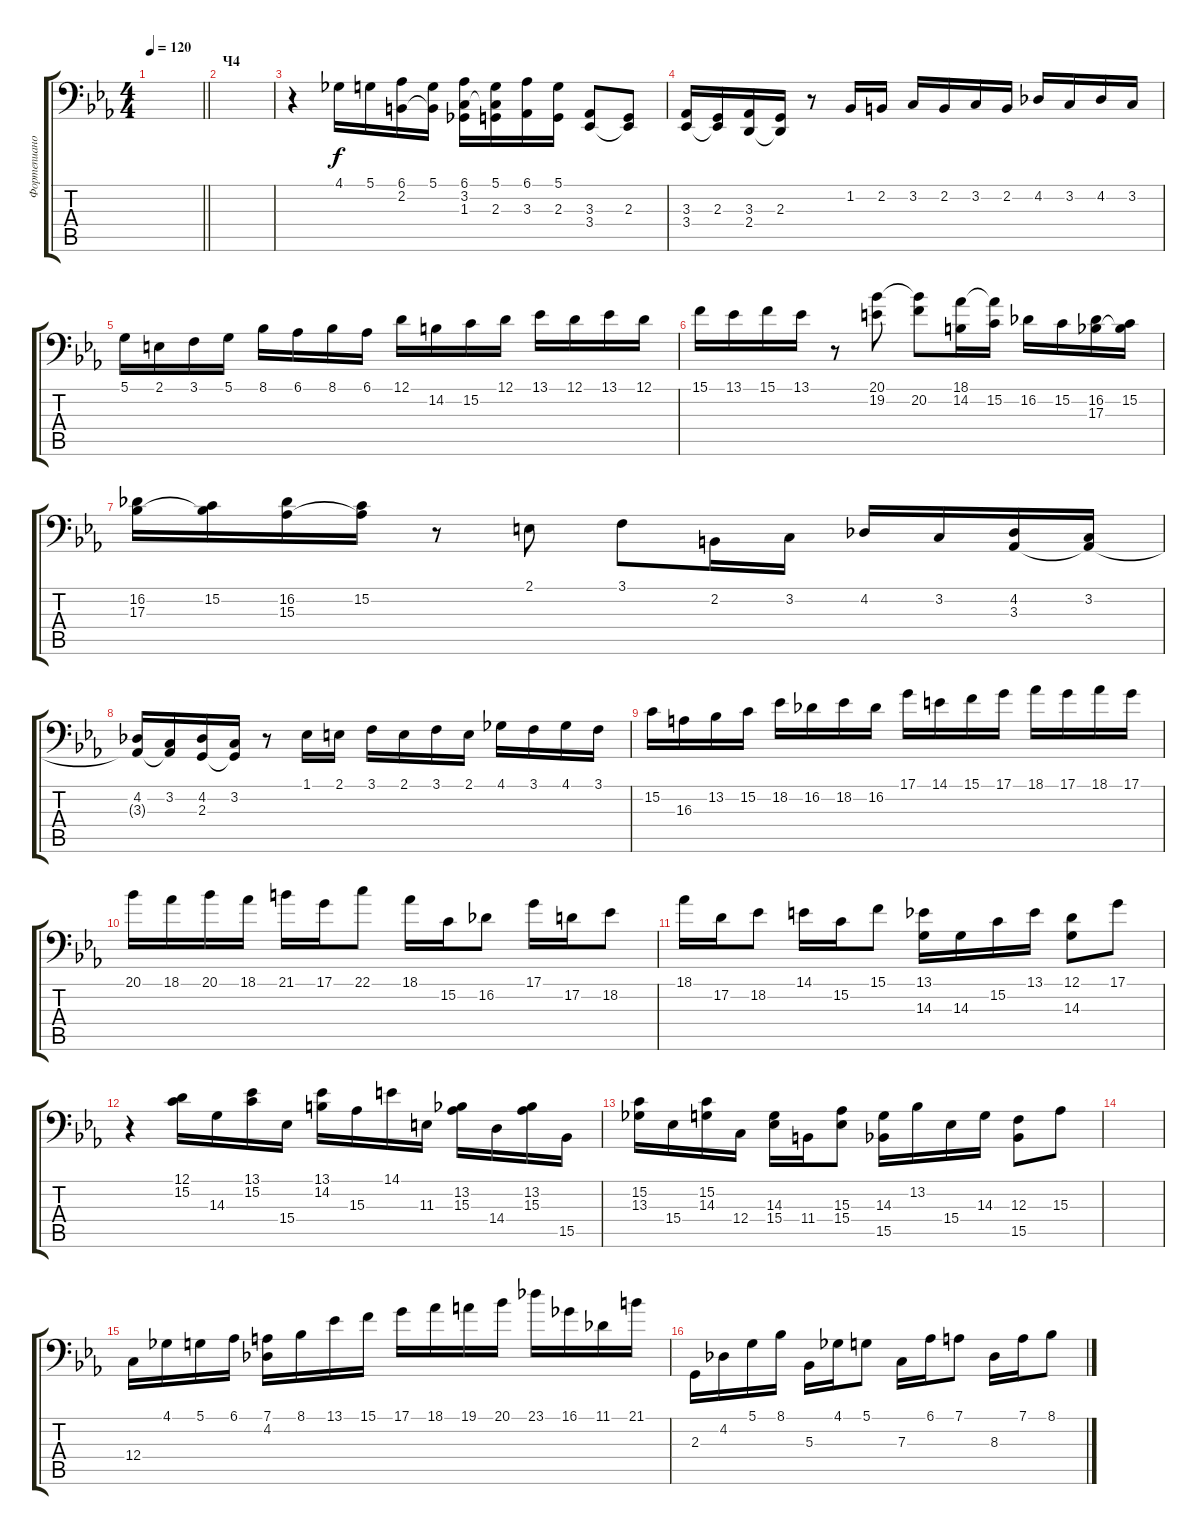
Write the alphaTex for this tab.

\track ("Фортепиано (Левая Рука)" "Фортепиано") {instrument electricgrandpiano}
\staff {score tabs}
\tuning (D3 A2 F2 C2 G1 D1) {hide}
\ts (4 4)
\tempo 120
\clef f4
\barLineRight lightlight
\ks cminor
|
\section ("" "Ч4")
|
r.4 4.1.16 5.1.16 (6.1 2.2).16 (5.1 2.2{t}).16 (6.1 3.2 1.3).16 (5.1 3.2{t} 2.3).16 (6.1 3.3).16 (5.1 2.3).16 (3.3 3.4).8 (2.3 3.4{t}).8 |
(3.3 3.4).16 (2.3 3.4{t}).16 (3.3 2.4).16 (2.3 2.4{t}).16 r.8 1.2.16 2.2.16 3.2.16 2.2.16 3.2.16 2.2.16 4.2.16 3.2.16 4.2.16 3.2.16 |
5.1.16 2.1.16 3.1.16 5.1.16 8.1.16 6.1.16 8.1.16 6.1.16 12.1.16 14.2.16 15.2.16 12.1.16 13.1.16 12.1.16 13.1.16 12.1.16 |
15.1.16 13.1.16 15.1.16 13.1.16 r.8 (20.1 19.2).8 (20.1{t} 20.2).8 (18.1 14.2).16 (18.1{t} 15.2).16 16.2.16 15.2.16 (16.2 17.3).16 (15.2 17.3{t}).16 |
(16.2 17.3).16 (15.2 17.3{t}).16 (16.2 15.3).16 (15.2 15.3{t}).16 r.8 2.1.8 3.1.8 2.2.16 3.2.16 4.2.16 3.2.16 (4.2 3.3).16 (3.2 3.3{t}).16 |
(4.2 3.3{t}).16 (3.2 3.3{t}).16 (4.2 2.3).16 (3.2 2.3{t}).16 r.8 1.1.16 2.1.16 3.1.16 2.1.16 3.1.16 2.1.16 4.1.16 3.1.16 4.1.16 3.1.16 |
15.2.16 16.3.16 13.2.16 15.2.16 18.2.16 16.2.16 18.2.16 16.2.16 17.1.16 14.1.16 15.1.16 17.1.16 18.1.16 17.1.16 18.1.16 17.1.16 |
20.1.16 18.1.16 20.1.16 18.1.16 21.1.16 17.1.16 22.1.8 18.1.16 15.2.16 16.2.8 17.1.16 17.2.16 18.2.8 |
18.1.16 17.2.16 18.2.8 14.1.16 15.2.16 15.1.8 (13.1 14.3).16 14.3.16 15.2.16 13.1.16 (12.1 14.3).8 17.1.8 |
r.4 (12.1 15.2).16 14.3.16 (13.1 15.2).16 15.4.16 (13.1 14.2).16 15.3.16 14.1.16 11.3.16 (13.2 15.3).16 14.4.16 (13.2 15.3).16 15.5.16 |
(15.2 13.3).16 15.4.16 (15.2 14.3).16 12.4.16 (14.3 15.4).16 11.4.16 (15.3 15.4).8 (14.3 15.5).16 13.2.16 15.4.16 14.3.16 (12.3 15.5).8 15.3.8 |
|
12.4.16 4.1.16 5.1.16 6.1.16 (7.1 4.2).16 8.1.16 13.1.16 15.1.16 17.1.16 18.1.16 19.1.16 20.1.16 23.1.16 16.1.16 11.1.16 21.1.16 |
2.3.16 4.2.16 5.1.16 8.1.16 5.3.16 4.1.16 5.1.8 7.3.16 6.1.16 7.1.8 8.3.16 7.1.16 8.1.8
